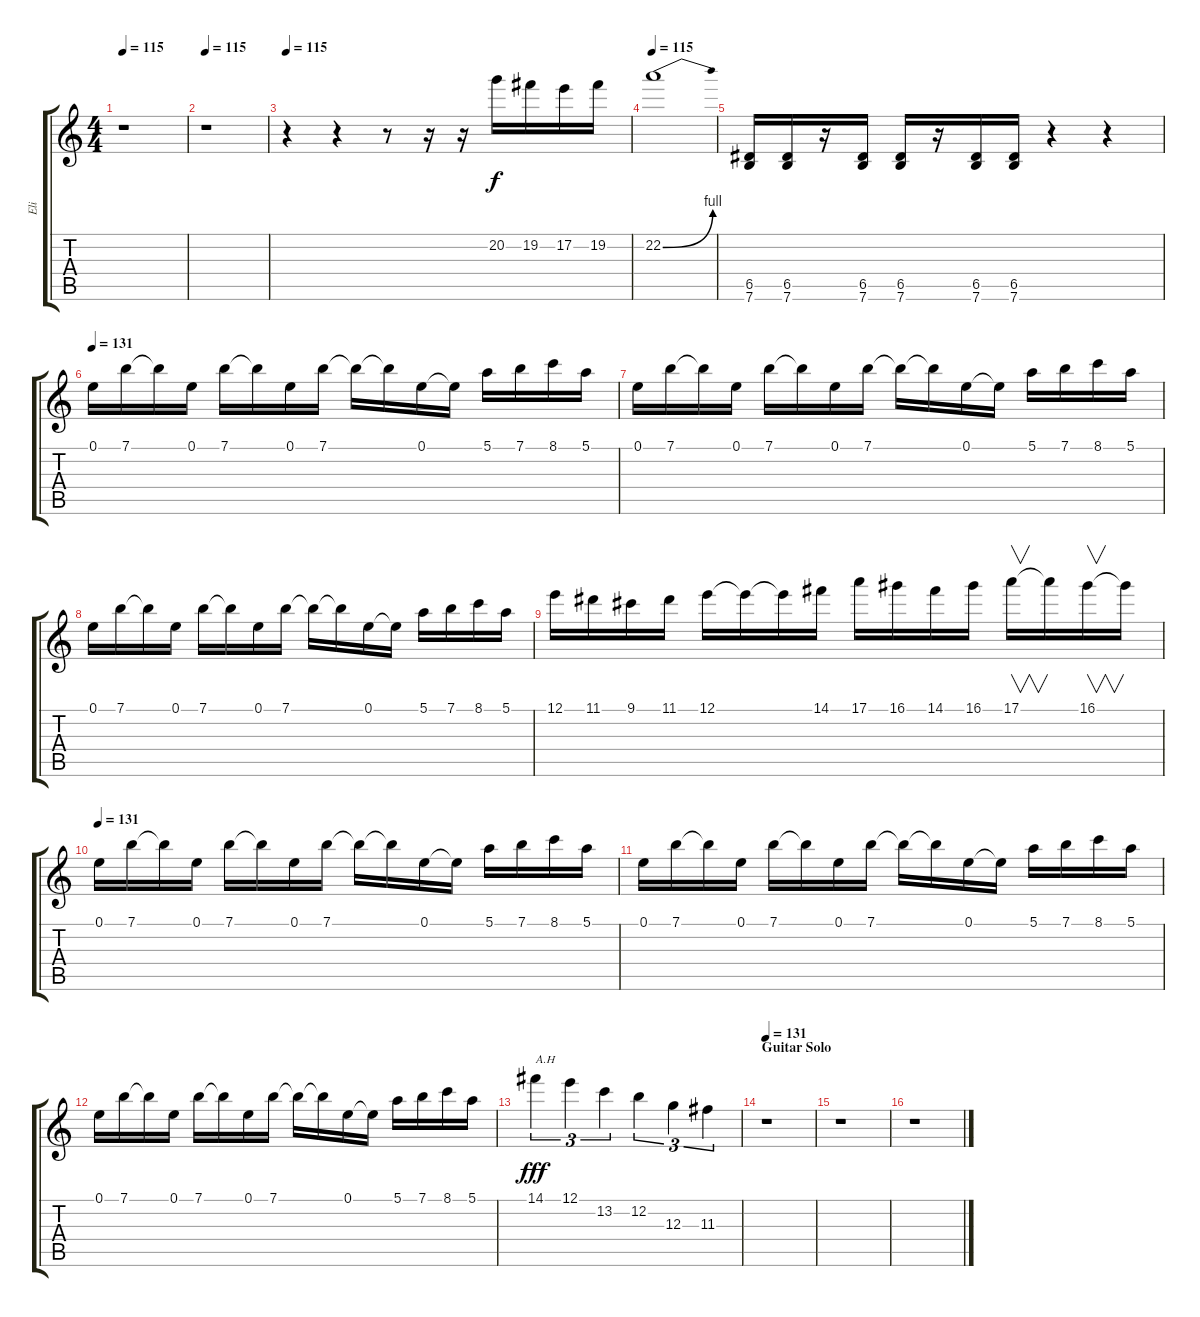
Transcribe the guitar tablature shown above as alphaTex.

\track ("Eli" "Eli") {instrument distortionguitar}
\staff {score tabs}
\tuning (E4 B3 G3 D3 A2 E2) {hide}
\ts (4 4)
\tempo 115
\clef g2
\ks c
r.1{dy f} |
\tempo 115
r.1 |
\tempo 115
r.4 r.4 r.8 r.16 r.16{volume 11} 20.2.16{volume 8} 19.2.16 17.2.16 19.2.16 |
\tempo 115
22.2{be (bend 0 0 60 4)}.1 |
(6.5 7.6).16 (6.5 7.6).16 r.16 (6.5 7.6).16 (6.5 7.6).16 r.16 (6.5 7.6).16 (6.5 7.6).16 r.4 r.4 |
\tempo 131
0.1.16{volume 12} 7.1.16 7.1{t}.16 0.1.16 7.1.16 7.1{t}.16 0.1.16 7.1.16 7.1{t}.16 7.1{t}.16 0.1.16 0.1{t}.16 5.1.16 7.1.16 8.1.16 5.1.16 |
0.1.16 7.1.16 7.1{t}.16 0.1.16 7.1.16 7.1{t}.16 0.1.16 7.1.16 7.1{t}.16 7.1{t}.16 0.1.16 0.1{t}.16 5.1.16 7.1.16 8.1.16 5.1.16 |
0.1.16 7.1.16 7.1{t}.16 0.1.16 7.1.16 7.1{t}.16 0.1.16 7.1.16 7.1{t}.16 7.1{t}.16 0.1.16 0.1{t}.16 5.1.16 7.1.16 8.1.16 5.1.16 |
12.1.16{volume 11} 11.1.16 9.1.16 11.1.16 12.1.16 12.1{t}.16 12.1{t}.16 14.1.16 17.1.16 16.1.16 14.1.16 16.1.16 17.1.16{v} 17.1{t}.16 16.1.16{v} 16.1{t}.16 |
\tempo 131
0.1.16{volume 12} 7.1.16 7.1{t}.16 0.1.16 7.1.16 7.1{t}.16 0.1.16 7.1.16 7.1{t}.16 7.1{t}.16 0.1.16 0.1{t}.16 5.1.16 7.1.16 8.1.16 5.1.16 |
0.1.16 7.1.16 7.1{t}.16 0.1.16 7.1.16 7.1{t}.16 0.1.16 7.1.16 7.1{t}.16 7.1{t}.16 0.1.16 0.1{t}.16 5.1.16 7.1.16 8.1.16 5.1.16 |
0.1.16 7.1.16 7.1{t}.16 0.1.16 7.1.16 7.1{t}.16 0.1.16 7.1.16 7.1{t}.16 7.1{t}.16 0.1.16 0.1{t}.16 5.1.16 7.1.16 8.1.16 5.1.16 |
14.1.4{tu (3 2) txt "A.H" dy fff instrument guitarharmonics} 12.1.4{tu (3 2)} 13.2.4{tu (3 2)} 12.2.4{tu (3 2)} 12.3.4{tu (3 2)} 11.3.4{tu (3 2)} |
\section ("" "Guitar Solo")
\tempo 131
r.1{instrument distortionguitar} |
r.1 |
r.1
